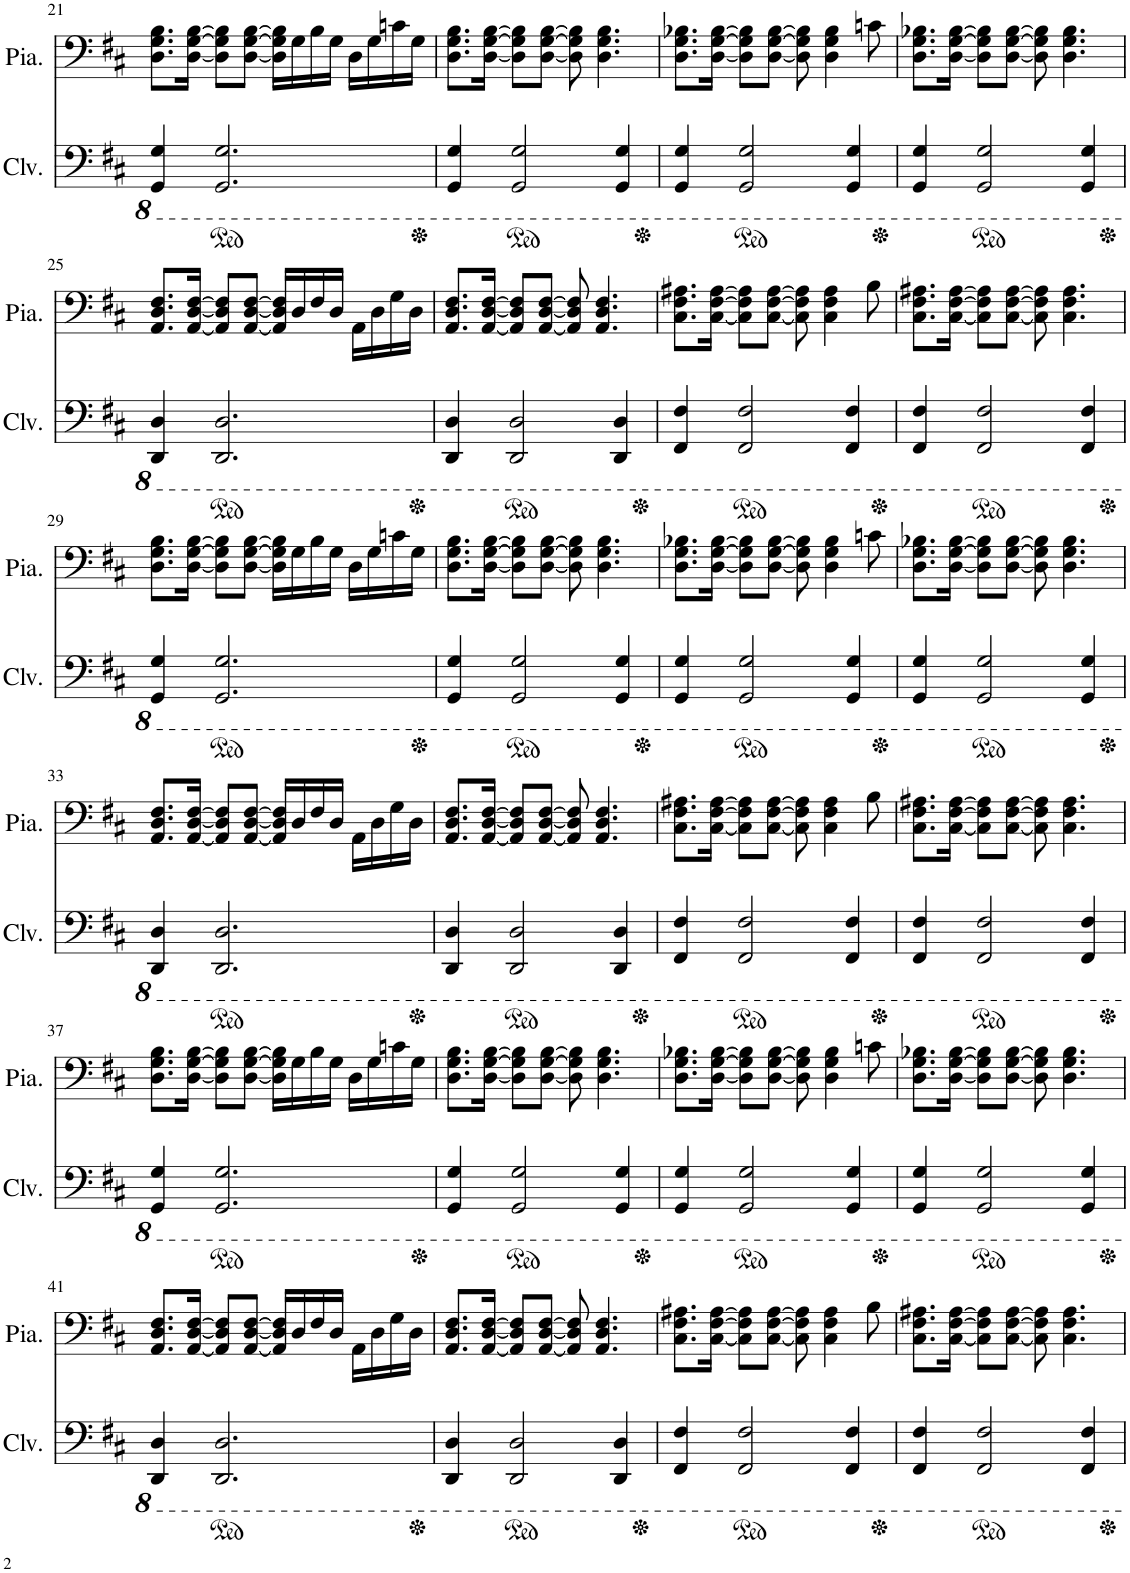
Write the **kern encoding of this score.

**kern	**kern
*part2	*part1
*staff2	*staff1
*I"Clavicorde	*I"Piano
*I'Clv.	*I'Pia.
!!LO:PB:g=z
*clefF4	*clefF4
*k[f#c#]	*k[f#c#]
*M4/4	*M4/4
=21	=21
4GGG/ 4GG/	8.D\ 8.G\ 8.B\L
.	[16D\ [16G\ [16B\Jk
*ped	*
2.GGG/ 2.GG/	8D\] 8G\] 8B\]L
.	[8D\ [8G\ [8B\J
.	16D\] 16G\] 16B\]LL
.	16G\
.	16B\
.	16G\JJ
.	16D\LL
.	16G\
.	16cn\
.	16G\JJ
=22	=22
*Xped	*
4GGG/ 4GG/	8.D\ 8.G\ 8.B\L
.	[16D\ [16G\ [16B\Jk
*ped	*
2GGG/ 2GG/	8D\] 8G\] 8B\]L
.	[8D\ [8G\ [8B\J
.	8D\] 8G\] 8B\]
.	4.D\ 4.G\ 4.B\
4GGG/ 4GG/	.
=23	=23
*Xped	*
4GGG/ 4GG/	8.D\ 8.G\ 8.B-X\L
.	[16D\ [16G\ [16B-\Jk
*ped	*
2GGG/ 2GG/	8D\] 8G\] 8B-\]L
.	[8D\ [8G\ [8B-\J
.	8D\] 8G\] 8B-\]
.	4D\ 4G\ 4B-\
4GGG/ 4GG/	.
.	8cn\
=24	=24
*Xped	*
4GGG/ 4GG/	8.D\ 8.G\ 8.B-X\L
.	[16D\ [16G\ [16B-\Jk
*ped	*
2GGG/ 2GG/	8D\] 8G\] 8B-\]L
.	[8D\ [8G\ [8B-\J
.	8D\] 8G\] 8B-\]
.	4.D\ 4.G\ 4.B-\
4GGG/ 4GG/	.
!!LO:LB:g=z
=25	=25
*Xped	*
4DDD/ 4DD/	8.AA/ 8.D/ 8.F#/L
.	[16AA/ [16D/ [16F#/Jk
*ped	*
2.DDD/ 2.DD/	8AA/] 8D/] 8F#/]L
.	[8AA/ [8D/ [8F#/J
.	16AA/] 16D/] 16F#/]LL
.	16D/
.	16F#/
.	16D/JJ
.	16AA\LL
.	16D\
.	16G\
.	16D\JJ
=26	=26
*Xped	*
4DDD/ 4DD/	8.AA/ 8.D/ 8.F#/L
.	[16AA/ [16D/ [16F#/Jk
*ped	*
2DDD/ 2DD/	8AA/] 8D/] 8F#/]L
.	[8AA/ [8D/ [8F#/J
.	8AA/] 8D/] 8F#/]
.	4.AA/ 4.D/ 4.F#/
4DDD/ 4DD/	.
=27	=27
*Xped	*
4FFF#/ 4FF#/	8.C#\ 8.F#\ 8.A#X\L
.	[16C#\ [16F#\ [16A#\Jk
*ped	*
2FFF#/ 2FF#/	8C#\] 8F#\] 8A#\]L
.	[8C#\ [8F#\ [8A#\J
.	8C#\] 8F#\] 8A#\]
.	4C#\ 4F#\ 4A#\
4FFF#/ 4FF#/	.
.	8B\
=28	=28
*Xped	*
4FFF#/ 4FF#/	8.C#\ 8.F#\ 8.A#X\L
.	[16C#\ [16F#\ [16A#\Jk
*ped	*
2FFF#/ 2FF#/	8C#\] 8F#\] 8A#\]L
.	[8C#\ [8F#\ [8A#\J
.	8C#\] 8F#\] 8A#\]
.	4.C#\ 4.F#\ 4.A#\
4FFF#/ 4FF#/	.
!!LO:LB:g=z
=29	=29
*Xped	*
4GGG/ 4GG/	8.D\ 8.G\ 8.B\L
.	[16D\ [16G\ [16B\Jk
*ped	*
2.GGG/ 2.GG/	8D\] 8G\] 8B\]L
.	[8D\ [8G\ [8B\J
.	16D\] 16G\] 16B\]LL
.	16G\
.	16B\
.	16G\JJ
.	16D\LL
.	16G\
.	16cn\
.	16G\JJ
=30	=30
*Xped	*
4GGG/ 4GG/	8.D\ 8.G\ 8.B\L
.	[16D\ [16G\ [16B\Jk
*ped	*
2GGG/ 2GG/	8D\] 8G\] 8B\]L
.	[8D\ [8G\ [8B\J
.	8D\] 8G\] 8B\]
.	4.D\ 4.G\ 4.B\
4GGG/ 4GG/	.
=31	=31
*Xped	*
4GGG/ 4GG/	8.D\ 8.G\ 8.B-X\L
.	[16D\ [16G\ [16B-\Jk
*ped	*
2GGG/ 2GG/	8D\] 8G\] 8B-\]L
.	[8D\ [8G\ [8B-\J
.	8D\] 8G\] 8B-\]
.	4D\ 4G\ 4B-\
4GGG/ 4GG/	.
.	8cn\
=32	=32
*Xped	*
4GGG/ 4GG/	8.D\ 8.G\ 8.B-X\L
.	[16D\ [16G\ [16B-\Jk
*ped	*
2GGG/ 2GG/	8D\] 8G\] 8B-\]L
.	[8D\ [8G\ [8B-\J
.	8D\] 8G\] 8B-\]
.	4.D\ 4.G\ 4.B-\
4GGG/ 4GG/	.
!!LO:LB:g=z
=33	=33
*Xped	*
4DDD/ 4DD/	8.AA/ 8.D/ 8.F#/L
.	[16AA/ [16D/ [16F#/Jk
*ped	*
2.DDD/ 2.DD/	8AA/] 8D/] 8F#/]L
.	[8AA/ [8D/ [8F#/J
.	16AA/] 16D/] 16F#/]LL
.	16D/
.	16F#/
.	16D/JJ
.	16AA\LL
.	16D\
.	16G\
.	16D\JJ
=34	=34
*Xped	*
4DDD/ 4DD/	8.AA/ 8.D/ 8.F#/L
.	[16AA/ [16D/ [16F#/Jk
*ped	*
2DDD/ 2DD/	8AA/] 8D/] 8F#/]L
.	[8AA/ [8D/ [8F#/J
.	8AA/] 8D/] 8F#/]
.	4.AA/ 4.D/ 4.F#/
4DDD/ 4DD/	.
=35	=35
*Xped	*
4FFF#/ 4FF#/	8.C#\ 8.F#\ 8.A#X\L
.	[16C#\ [16F#\ [16A#\Jk
*ped	*
2FFF#/ 2FF#/	8C#\] 8F#\] 8A#\]L
.	[8C#\ [8F#\ [8A#\J
.	8C#\] 8F#\] 8A#\]
.	4C#\ 4F#\ 4A#\
4FFF#/ 4FF#/	.
.	8B\
=36	=36
*Xped	*
4FFF#/ 4FF#/	8.C#\ 8.F#\ 8.A#X\L
.	[16C#\ [16F#\ [16A#\Jk
*ped	*
2FFF#/ 2FF#/	8C#\] 8F#\] 8A#\]L
.	[8C#\ [8F#\ [8A#\J
.	8C#\] 8F#\] 8A#\]
.	4.C#\ 4.F#\ 4.A#\
4FFF#/ 4FF#/	.
!!LO:LB:g=z
=37	=37
*Xped	*
4GGG/ 4GG/	8.D\ 8.G\ 8.B\L
.	[16D\ [16G\ [16B\Jk
*ped	*
2.GGG/ 2.GG/	8D\] 8G\] 8B\]L
.	[8D\ [8G\ [8B\J
.	16D\] 16G\] 16B\]LL
.	16G\
.	16B\
.	16G\JJ
.	16D\LL
.	16G\
.	16cn\
.	16G\JJ
=38	=38
*Xped	*
4GGG/ 4GG/	8.D\ 8.G\ 8.B\L
.	[16D\ [16G\ [16B\Jk
*ped	*
2GGG/ 2GG/	8D\] 8G\] 8B\]L
.	[8D\ [8G\ [8B\J
.	8D\] 8G\] 8B\]
.	4.D\ 4.G\ 4.B\
4GGG/ 4GG/	.
=39	=39
*Xped	*
4GGG/ 4GG/	8.D\ 8.G\ 8.B-X\L
.	[16D\ [16G\ [16B-\Jk
*ped	*
2GGG/ 2GG/	8D\] 8G\] 8B-\]L
.	[8D\ [8G\ [8B-\J
.	8D\] 8G\] 8B-\]
.	4D\ 4G\ 4B-\
4GGG/ 4GG/	.
.	8cn\
=40	=40
*Xped	*
4GGG/ 4GG/	8.D\ 8.G\ 8.B-X\L
.	[16D\ [16G\ [16B-\Jk
*ped	*
2GGG/ 2GG/	8D\] 8G\] 8B-\]L
.	[8D\ [8G\ [8B-\J
.	8D\] 8G\] 8B-\]
.	4.D\ 4.G\ 4.B-\
4GGG/ 4GG/	.
!!LO:LB:g=z
=41	=41
*Xped	*
4DDD/ 4DD/	8.AA/ 8.D/ 8.F#/L
.	[16AA/ [16D/ [16F#/Jk
*ped	*
2.DDD/ 2.DD/	8AA/] 8D/] 8F#/]L
.	[8AA/ [8D/ [8F#/J
.	16AA/] 16D/] 16F#/]LL
.	16D/
.	16F#/
.	16D/JJ
.	16AA\LL
.	16D\
.	16G\
.	16D\JJ
=42	=42
*Xped	*
4DDD/ 4DD/	8.AA/ 8.D/ 8.F#/L
.	[16AA/ [16D/ [16F#/Jk
*ped	*
2DDD/ 2DD/	8AA/] 8D/] 8F#/]L
.	[8AA/ [8D/ [8F#/J
.	8AA/] 8D/] 8F#/]
.	4.AA/ 4.D/ 4.F#/
4DDD/ 4DD/	.
=43	=43
*Xped	*
4FFF#/ 4FF#/	8.C#\ 8.F#\ 8.A#X\L
.	[16C#\ [16F#\ [16A#\Jk
*ped	*
2FFF#/ 2FF#/	8C#\] 8F#\] 8A#\]L
.	[8C#\ [8F#\ [8A#\J
.	8C#\] 8F#\] 8A#\]
.	4C#\ 4F#\ 4A#\
4FFF#/ 4FF#/	.
.	8B\
=44	=44
*Xped	*
4FFF#/ 4FF#/	8.C#\ 8.F#\ 8.A#X\L
.	[16C#\ [16F#\ [16A#\Jk
*ped	*
2FFF#/ 2FF#/	8C#\] 8F#\] 8A#\]L
.	[8C#\ [8F#\ [8A#\J
.	8C#\] 8F#\] 8A#\]
.	4.C#\ 4.F#\ 4.A#\
4FFF#/ 4FF#/	.
*Xped	*
=	=
*-	*-
